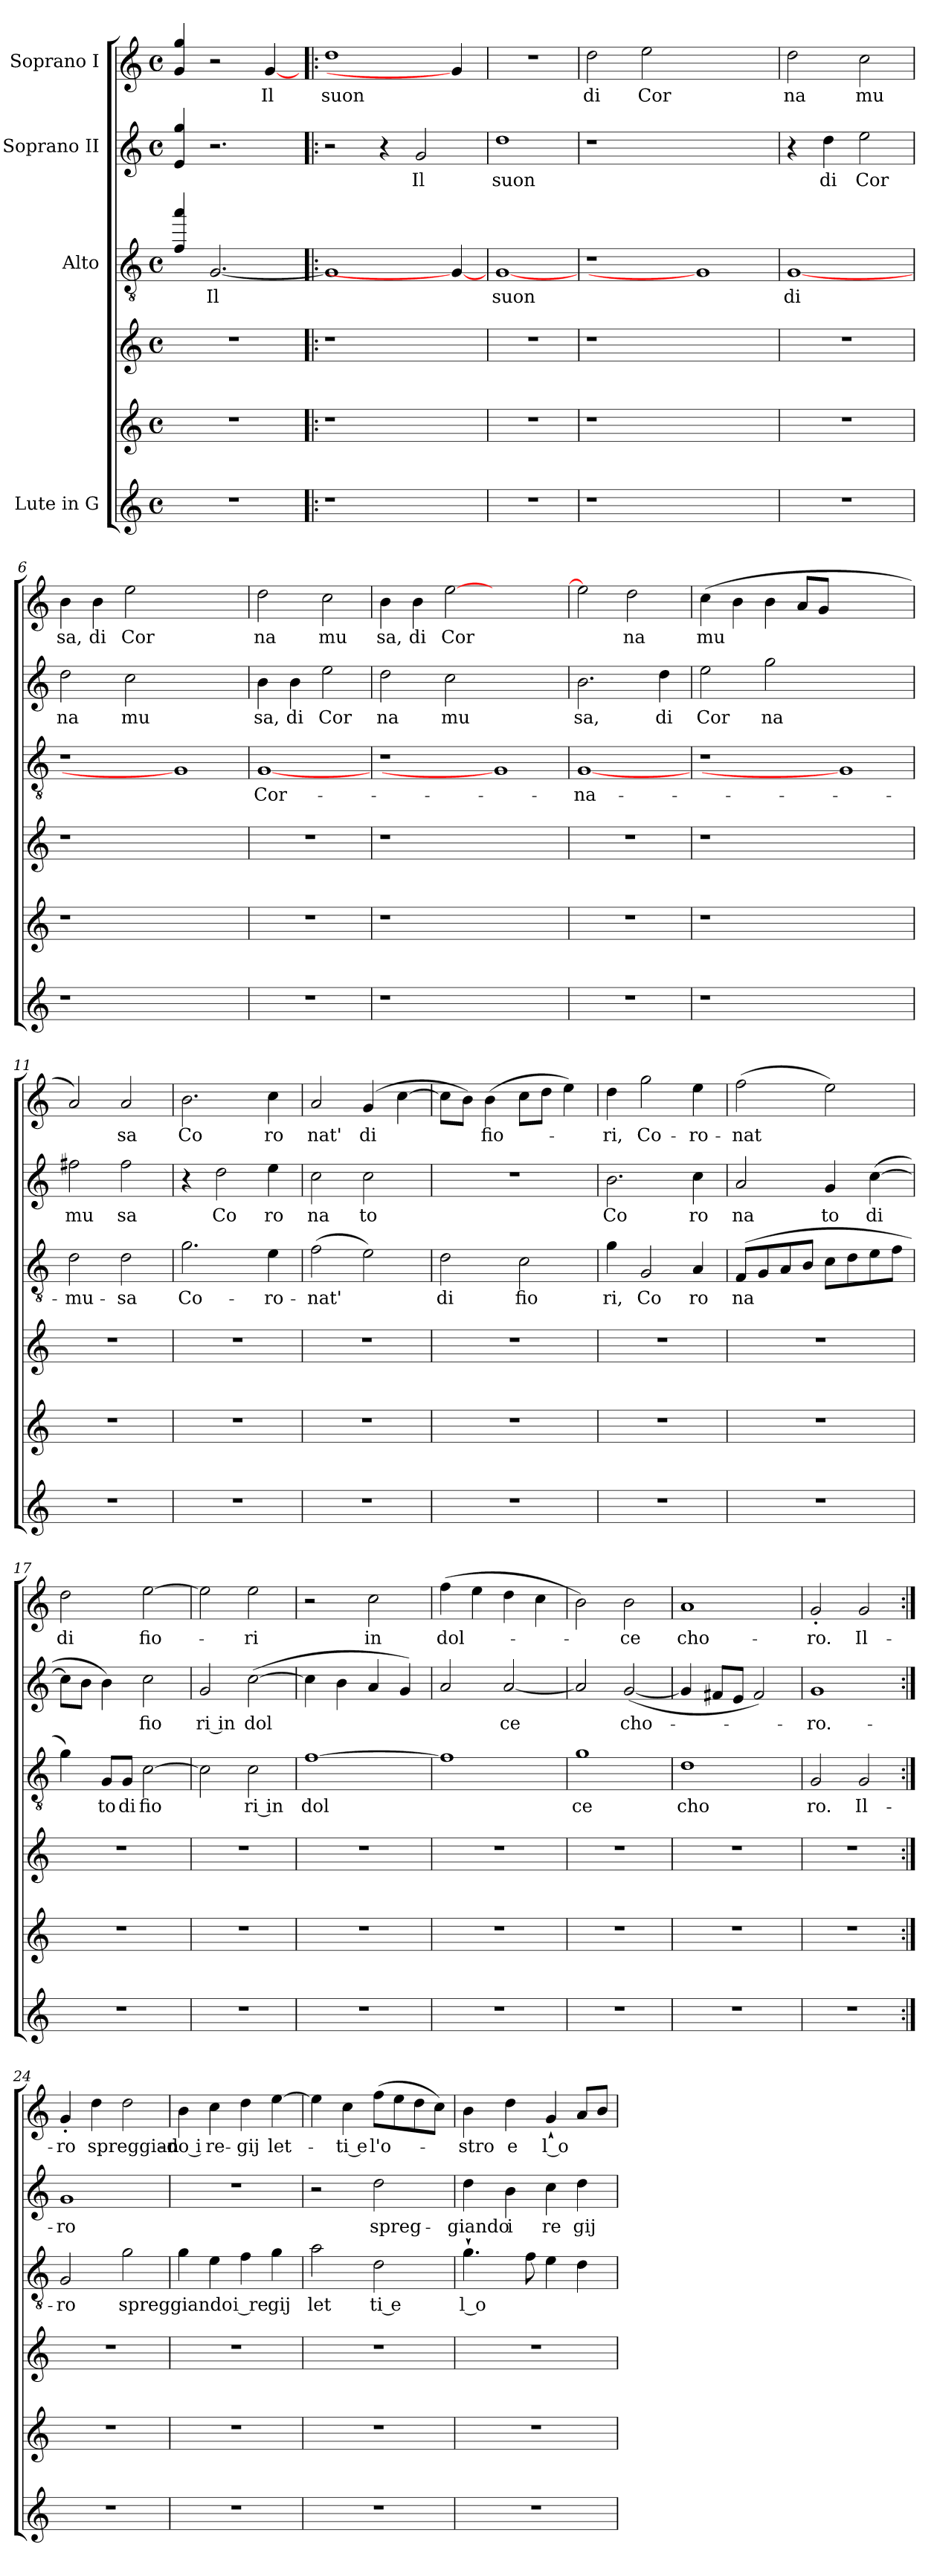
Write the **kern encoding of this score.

**kern	**kern	**kern	**kern	**text	**kern	**text	**kern	**text
*part6	*part5	*part4	*part3	*part3	*part2	*part2	*part1	*part1
*staff6	*staff5	*staff4	*staff3	*staff3	*staff2	*staff2	*staff1	*staff1
*I"Lute in G	*	*	*I"Alto	*	*I"Soprano II	*	*I"Soprano I	*
!!LO:PB:g=z
*clefG2	*clefG2	*clefG2	*clefGv2	*	*clefG2	*	*clefG2	*
*ITrd7c12	*	*	*	*	*	*	*	*
*k[]	*k[]	*k[]	*k[]	*	*k[]	*	*k[]	*
*C:	*C:	*C:	*C:	*	*C:	*	*C:	*
*M4/4	*M4/4	*M4/4	*M4/4	*	*M4/4	*	*M4/4	*
*met(c)	*met(c)	*met(c)	*met(c)	*	*met(c)	*	*met(c)	*
=1	=1	=1	=1	=1	=1	=1	=1	=1
1r	1r	1r	4f/ 4aa/	.	4e/ 4gg/	.	4g/ 4gg/	.
!	!	!	!	!LO:LY:b	!	!	!	!
.	.	.	[<2.G	Il	2.r	.	2r	.
!	!	!	!	!	!	!	!	!LO:LY:b
.	.	.	.	.	.	.	[4g/	Il
=2!|:	=2!|:	=2!|:	=2!|:	=2!|:	=2!|:	=2!|:	=2!|:	=2!|:
!	!	!	!	!	!	!	!	!LO:LY:b
1r	1r	1r	1G]	.	2r	.	1dd	suon
.	.	.	.	.	4r	.	.	.
!	!	!	!	!	!	!LO:LY:b	!	!
.	.	.	.	.	2g/	Il	.	.
4ryy	4ryy	4ryy	4G_	.	.	.	4g/]	.
=3	=3	=3	=3	=3	=3	=3	=3	=3
!	!	!	!	!LO:LY:b	!	!LO:LY:b	!	!
1r	1r	1r	[1G	suon	1dd	suon	1r	.
=4	=4	=4	=4	=4	=4	=4	=4	=4
!	!	!	!	!	!	!	!	!LO:LY:b
1r	1r	1r	1r	.	1r	.	2dd\	di
!	!	!	!	!	!	!	!	!LO:LY:b
.	.	.	.	.	.	.	2ee\	Cor
1ryy	1ryy	1ryy	1G]	.	1ryy	.	1ryy	.
=5	=5	=5	=5	=5	=5	=5	=5	=5
!	!	!	!	!LO:LY:b	!	!	!	!LO:LY:b
1r	1r	1r	[1G	di	4r	.	2dd\	na
!	!	!	!	!	!	!LO:LY:b	!	!
.	.	.	.	.	4dd\	di	.	.
!	!	!	!	!	!	!LO:LY:b	!	!LO:LY:b
.	.	.	.	.	2ee\	Cor	2cc\	mu
=6	=6	=6	=6	=6	=6	=6	=6	=6
!	!	!	!	!	!	!LO:LY:b	!	!LO:LY:b
1r	1r	1r	1r	.	2dd\	na	4b\	sa,
!	!	!	!	!	!	!	!	!LO:LY:b
.	.	.	.	.	.	.	4b\	di
!	!	!	!	!	!	!LO:LY:b	!	!LO:LY:b
.	.	.	.	.	2cc\	mu	2ee\	Cor
1ryy	1ryy	1ryy	1G]	.	1ryy	.	1ryy	.
!!LO:LB:g=z
=7	=7	=7	=7	=7	=7	=7	=7	=7
!	!	!	!	!LO:LY:b	!	!LO:LY:b	!	!LO:LY:b
1r	1r	1r	[1G	Cor-	4b\	sa,	2dd\	na
!	!	!	!	!	!	!LO:LY:b	!	!
.	.	.	.	.	4b\	di	.	.
!	!	!	!	!	!	!LO:LY:b	!	!LO:LY:b
.	.	.	.	.	2ee\	Cor	2cc\	mu
=8	=8	=8	=8	=8	=8	=8	=8	=8
!	!	!	!	!	!	!LO:LY:b	!	!LO:LY:b
1r	1r	1r	1r	.	2dd\	na	4b\	sa,
!	!	!	!	!	!	!	!	!LO:LY:b
.	.	.	.	.	.	.	4b\	di
!	!	!	!	!	!	!LO:LY:b	!	!LO:LY:b
.	.	.	.	.	2cc\	mu	[>2ee\	Cor
1ryy	1ryy	1ryy	1G]	.	1ryy	.	1ryy	.
=9	=9	=9	=9	=9	=9	=9	=9	=9
!	!	!	!	!LO:LY:b	!	!LO:LY:b	!	!
1r	1r	1r	[1G	-na-	2.b\	sa,	2ee\]	.
!	!	!	!	!	!	!	!	!LO:LY:b
.	.	.	.	.	.	.	2dd\	na
!	!	!	!	!	!	!LO:LY:b	!	!
.	.	.	.	.	4dd\	di	.	.
=10	=10	=10	=10	=10	=10	=10	=10	=10
!	!	!	!	!	!	!LO:LY:b	!	!LO:LY:b
1r	1r	1r	1r	.	2ee\	Cor	(>4cc\	mu
.	.	.	.	.	.	.	4b\	.
!	!	!	!	!	!	!LO:LY:b	!	!
.	.	.	.	.	2gg\	na	4b\	.
.	.	.	.	.	.	.	8a/L	.
.	.	.	.	.	.	.	8g/J	.
1ryy	1ryy	1ryy	1G]	.	1ryy	.	1ryy	.
=11	=11	=11	=11	=11	=11	=11	=11	=11
!	!	!	!	!LO:LY:b	!	!LO:LY:b	!	!
1r	1r	1r	2d\	-mu-	2ff#X\	mu	2a/)	.
!	!	!	!	!LO:LY:b	!	!LO:LY:b	!	!LO:LY:b
.	.	.	2d\	-sa	2ff#\	sa	2a/	sa
=12	=12	=12	=12	=12	=12	=12	=12	=12
!	!	!	!	!LO:LY:b	!	!	!	!LO:LY:b
1r	1r	1r	2.g\	Co-	4r	.	2.b\	Co
!	!	!	!	!	!	!LO:LY:b	!	!
.	.	.	.	.	2dd\	Co	.	.
!	!	!	!	!LO:LY:b	!	!LO:LY:b	!	!LO:LY:b
.	.	.	4e\	-ro-	4ee\	ro	4cc\	ro
=13	=13	=13	=13	=13	=13	=13	=13	=13
!	!	!	!	!LO:LY:b	!	!LO:LY:b	!	!LO:LY:b
1r	1r	1r	(>2f\	-nat'	2cc\	na	2a/	nat'
!	!	!	!	!	!	!LO:LY:b	!	!LO:LY:b
.	.	.	2e\)	.	2cc\	to	(4g/	di
.	.	.	.	.	.	.	[<4cc\	.
!!LO:LB:g=z
=14	=14	=14	=14	=14	=14	=14	=14	=14
!	!	!	!	!LO:LY:b	!	!	!	!
1r	1r	1r	2d\	di	1r	.	8cc\L]	.
.	.	.	.	.	.	.	8b\J)	.
!	!	!	!	!	!	!	!	!LO:LY:b
.	.	.	.	.	.	.	(>4b\	fio-
!	!	!	!	!LO:LY:b	!	!	!	!
.	.	.	2c\	fio	.	.	8cc\L	.
.	.	.	.	.	.	.	8dd\J	.
.	.	.	.	.	.	.	4ee\)	.
=15	=15	=15	=15	=15	=15	=15	=15	=15
!	!	!	!	!LO:LY:b	!	!LO:LY:b	!	!LO:LY:b
1r	1r	1r	4g\	ri,	2.b\	Co	4dd\	-ri,
!	!	!	!	!LO:LY:b	!	!	!	!LO:LY:b
.	.	.	2G/	Co	.	.	2gg\	Co-
!	!	!	!	!LO:LY:b	!	!LO:LY:b	!	!LO:LY:b
.	.	.	4A/	ro	4cc\	ro	4ee\	-ro-
=16	=16	=16	=16	=16	=16	=16	=16	=16
!	!	!	!	!LO:LY:b	!	!LO:LY:b	!	!LO:LY:b
1r	1r	1r	(>8F/L	na	2a/	na	(>2ff\	-nat
.	.	.	8G/	.	.	.	.	.
.	.	.	8A/	.	.	.	.	.
.	.	.	8B/J	.	.	.	.	.
!	!	!	!	!	!	!LO:LY:b	!	!
.	.	.	8c\L	.	4g/	to	2ee\)	.
.	.	.	8d\	.	.	.	.	.
!	!	!	!	!	!	!LO:LY:b	!	!
.	.	.	8e\	.	(>[>4cc\	di	.	.
.	.	.	8f\J	.	.	.	.	.
=17	=17	=17	=17	=17	=17	=17	=17	=17
!	!	!	!	!	!	!	!	!LO:LY:b
1r	1r	1r	4g\)	.	8cc\L]	.	2dd\	di
.	.	.	.	.	8b\J	.	.	.
!	!	!	!	!LO:LY:b	!	!	!	!
.	.	.	8G/L	to	4b\)	.	.	.
!	!	!	!	!LO:LY:b	!	!	!	!
.	.	.	8G/J	di	.	.	.	.
!	!	!	!	!LO:LY:b	!	!LO:LY:b	!	!LO:LY:b
.	.	.	[>2c\	fio	2cc\	fio	[>2ee\	fio-
=18	=18	=18	=18	=18	=18	=18	=18	=18
!	!	!	!	!	!	!LO:LY:b:rj	!	!
1r	1r	1r	2c\]	.	2g/	ri in	2ee\]	.
!	!	!	!	!LO:LY:b:rj	!	!LO:LY:b	!	!LO:LY:b
.	.	.	2c\	ri in	(>[>2cc\	dol	2ee\	-ri
=19	=19	=19	=19	=19	=19	=19	=19	=19
!	!	!	!	!LO:LY:b	!	!	!	!
1r	1r	1r	[<1f	dol	4cc\]	.	2r	.
.	.	.	.	.	4b\	.	.	.
!	!	!	!	!	!	!	!	!LO:LY:b
.	.	.	.	.	4a/	.	2cc\	in
.	.	.	.	.	4g/)	.	.	.
!!LO:LB:g=z
=20	=20	=20	=20	=20	=20	=20	=20	=20
!	!	!	!	!	!	!	!	!LO:LY:b
1r	1r	1r	1f]	.	2a/	.	(>4ff\	dol-
.	.	.	.	.	.	.	4ee\	.
!	!	!	!	!	!	!LO:LY:b	!	!
.	.	.	.	.	[<2a/	ce	4dd\	.
.	.	.	.	.	.	.	4cc\	.
=21	=21	=21	=21	=21	=21	=21	=21	=21
!	!	!	!	!LO:LY:b	!	!	!	!
1r	1r	1r	1g	ce	2a/]	.	2b\)	.
!	!	!	!	!	!	!LO:LY:b	!	!LO:LY:b
.	.	.	.	.	(<[<2g/	cho-	2b\	-ce
=22	=22	=22	=22	=22	=22	=22	=22	=22
!	!	!	!	!LO:LY:b	!	!	!	!LO:LY:b
1r	1r	1r	1d	cho	4g/]	.	1a	cho-
.	.	.	.	.	8f#X/L	.	.	.
.	.	.	.	.	8e/J	.	.	.
.	.	.	.	.	2f#/)	.	.	.
=23	=23	=23	=23	=23	=23	=23	=23	=23
!	!	!	!	!LO:LY:b	!	!LO:LY:b	!	!LO:LY:b
1r	1r	1r	2G/	ro.	1g	-ro.-	2g'</	-ro.
!	!	!	!	!LO:LY:b	!	!	!	!LO:LY:b
.	.	.	2G/	Il-	.	.	2g/	Il-
=24:|!	=24:|!	=24:|!	=24:|!	=24:|!	=24:|!	=24:|!	=24:|!	=24:|!
!	!	!	!	!LO:LY:b	!	!LO:LY:b	!	!LO:LY:b
1r	1r	1r	2G/	-ro	1g	-ro	4g'</	-ro
!	!	!	!	!	!	!	!	!LO:LY:b
.	.	.	.	.	.	.	4dd\	spreggian-
!	!	!	!	!LO:LY:b	!	!	!	!
.	.	.	2g\	spreggiando	.	.	2dd\	.
=25	=25	=25	=25	=25	=25	=25	=25	=25
!	!	!	!	!	!	!	!	!LO:LY:b:rj
1r	1r	1r	4g\	.	1r	.	4b\	-do i
!	!	!	!	!	!	!	!	!LO:LY:b
.	.	.	4e\	.	.	.	4cc\	re-
!	!	!	!	!LO:LY:b:rj	!	!	!	!LO:LY:b
.	.	.	4f\	i re	.	.	4dd\	-gij
!	!	!	!	!LO:LY:b	!	!	!	!LO:LY:b
.	.	.	4g\	gij	.	.	[>4ee\	let-
=26	=26	=26	=26	=26	=26	=26	=26	=26
!	!	!	!	!LO:LY:b	!	!	!	!
1r	1r	1r	2a\	let	2r	.	4ee\]	.
!	!	!	!	!	!	!	!	!LO:LY:b:rj
.	.	.	.	.	.	.	4cc\	-ti e
!	!	!	!	!LO:LY:b:rj	!	!LO:LY:b	!	!LO:LY:b
.	.	.	2d\	ti e	2dd\	spreg-	(>8ff\L	l'o-
.	.	.	.	.	.	.	8ee\	.
.	.	.	.	.	.	.	8dd\	.
.	.	.	.	.	.	.	8cc\J)	.
!!LO:PB:g=z
=27	=27	=27	=27	=27	=27	=27	=27	=27
!	!	!	!	!LO:LY:b:rj	!	!LO:LY:b	!	!LO:LY:b
1r	1r	1r	4.g`>\	l o	4dd\	-giando	4b\	-stro
!	!	!	!	!	!	!LO:LY:b	!	!LO:LY:b
.	.	.	.	.	4b\	i	4dd\	e
.	.	.	8f\	.	.	.	.	.
!	!	!	!	!	!	!LO:LY:b	!	!LO:LY:b:rj
.	.	.	4e\	.	4cc\	re	4g`</	l o
!	!	!	!	!	!	!LO:LY:b	!	!
.	.	.	4d\	.	4dd\	gij	8a/L	.
.	.	.	.	.	.	.	8b/J	.
=	=	=	=	=	=	=	=	=
*-	*-	*-	*-	*-	*-	*-	*-	*-
